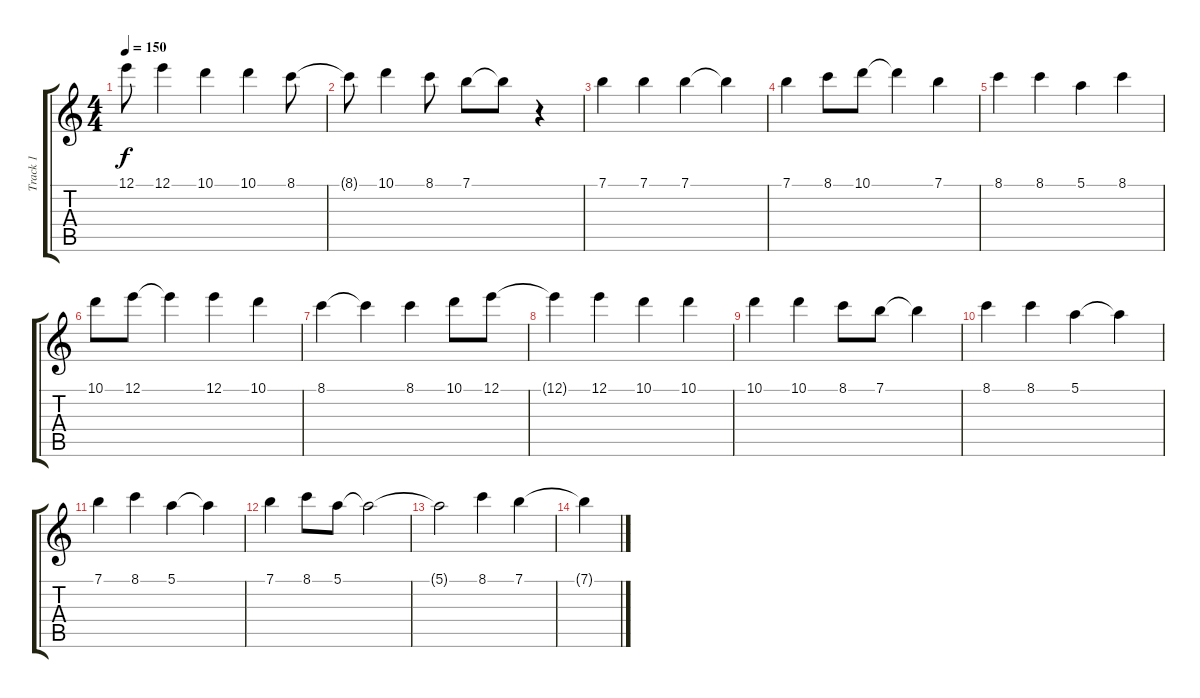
\track ("Track 1" "Track 1") {instrument electricguitarclean}
\staff {score tabs}
\tuning (E4 B3 G3 D3 A2 E2) {hide}
\ts (4 4)
\tempo 150
\clef g2
\ks c
12.1{t}.8{dy f} 12.1.4 10.1.4 10.1.4 8.1.8 |
8.1{t}.8 10.1.4 8.1.8 7.1.8 7.1{t}.8 r.4 |
7.1.4 7.1.4 7.1.4 7.1{t}.4 |
7.1.4 8.1.8 10.1.8 10.1{t}.4 7.1.4 |
8.1.4 8.1.4 5.1.4 8.1.4 |
10.1.8 12.1.8 12.1{t}.4 12.1.4 10.1.4 |
8.1.4 8.1{t}.4 8.1.4 10.1.8 12.1.8 |
12.1{t}.4 12.1.4 10.1.4 10.1.4 |
10.1.4 10.1.4 8.1.8 7.1.8 7.1{t}.4 |
8.1.4 8.1.4 5.1.4 5.1{t}.4 |
7.1.4 8.1.4 5.1.4 5.1{t}.4 |
7.1.4 8.1.8 5.1.8 5.1{t}.2 |
5.1{t}.2 8.1.4 7.1.4 |
7.1{t}.4
